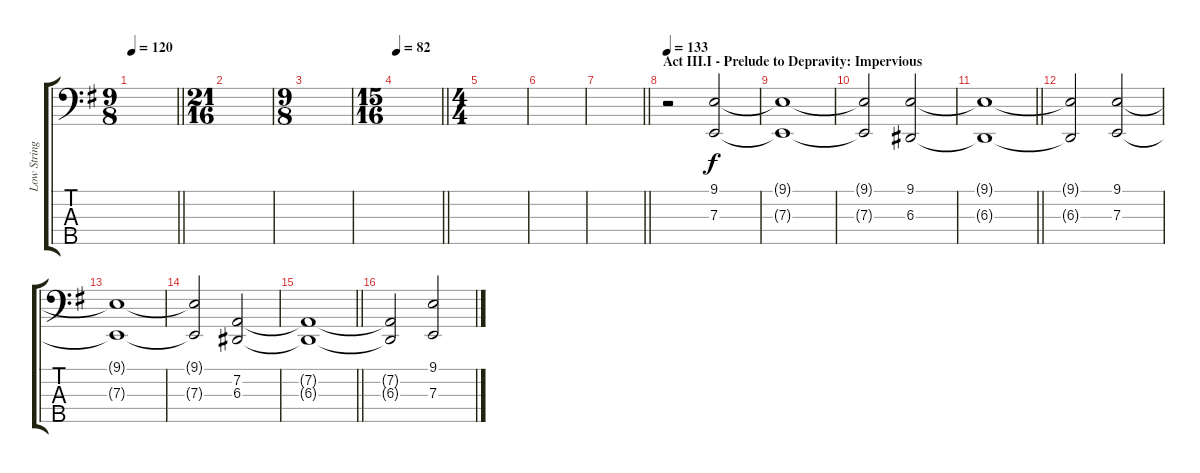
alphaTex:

\track ("Low Strings Standard" "Low String") {instrument stringensemble1}
\staff {score tabs}
\tuning (G2 D2 A1 E1 B0) {hide}
\ts (9 8)
\tempo 120
\clef f4
\barLineRight lightlight
\ks eminor
|
\ts (21 16)
|
\ts (9 8)
|
\ts (15 16)
\tempo 82
\barLineRight lightlight
|
\ts (4 4)
|
|
\barLineRight lightlight
|
\section ("" "Act III.I - Prelude to Depravity: Impervious")
\tempo 133
r.2 (9.1 7.3).2 |
(9.1{t} 7.3{t}).1 |
(9.1{t} 7.3{t}).2 (9.1 6.3).2 |
\barLineRight lightlight
(9.1{t} 6.3{t}).1 |
(9.1{t} 6.3{t}).2 (9.1 7.3).2 |
(9.1{t} 7.3{t}).1 |
(9.1{t} 7.3{t}).2 (7.2 6.3).2 |
\barLineRight lightlight
(7.2{t} 6.3{t}).1 |
(7.2{t} 6.3{t}).2 (9.1 7.3).2
